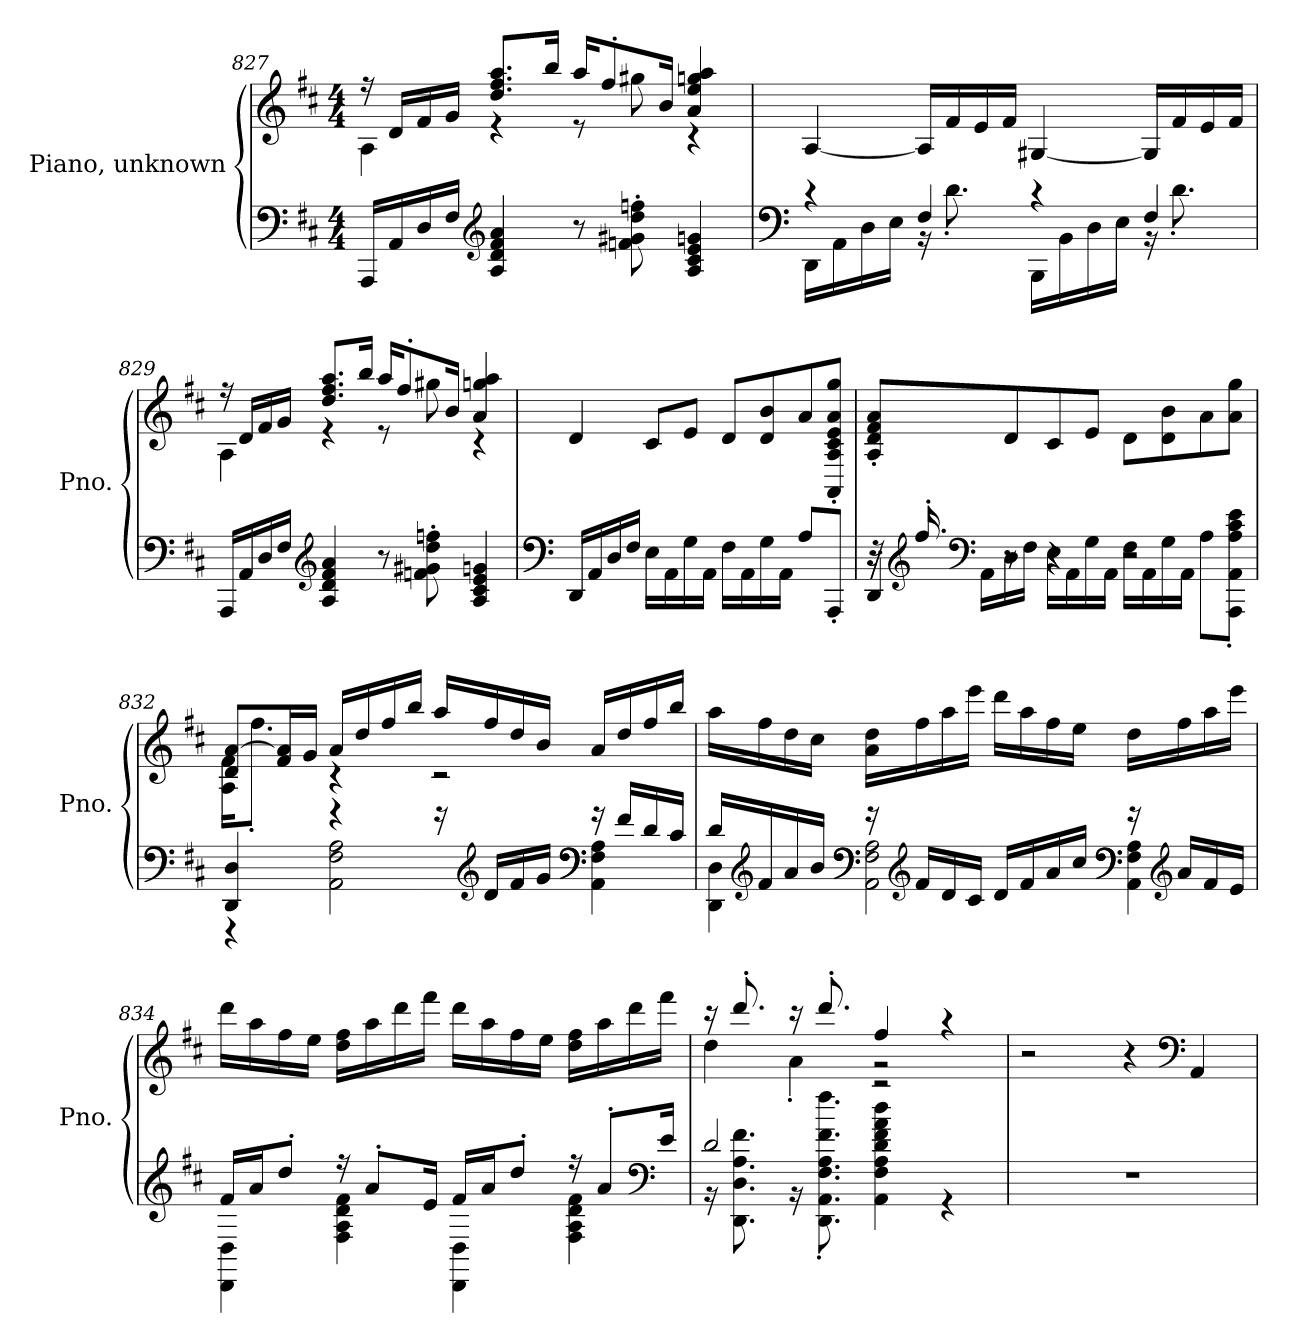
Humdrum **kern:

**kern	**kern
*part1	*part1
*staff2	*staff1
*I"Piano, unknown	*
*I'Pno.	*
*clefF4	*clefG2
*k[f#c#]	*k[f#c#]
*M4/4	*M4/4
=827	=827
*	*^
16AAA/LL	16r	4A\
16AA/	16d/LL	.
16D/	16f#/	.
16F#/JJ	16g/JJ	.
*clefG2	*	*
4A/ 4d/ 4f#/ 4a/	8.dd/ 8.ff#/ 8.aa/L	4r
.	16bb/Jk	.
8r	16aa/KL	8r
.	8ff#'/	.
8fn\' 8g#X\' 8dd\' 8ffn\'	.	8gg#X\
.	16b/Jk	.
4A/ 4c#/ 4e/ 4gn/	4a/ 4ee/ 4ggn/ 4aa/	4r
*	*v	*v
!!LO:LB:g=z
=828	=828
*clefF4	*
*^	*
4r	16DD\LL	[4A/
.	16AA\	.
.	16D\	.
.	16E\JJ	.
4F#/	16r	16A/LL]
.	8.d'\	16f#/
.	.	16e/
.	.	16f#/JJ
4r	16BBB\LL	[4G#X/
.	16BB\	.
.	16D\	.
.	16E\JJ	.
4F#/	16r	16G#/LL]
.	8.d'\	16f#/
.	.	16e/
.	.	16f#/JJ
*v	*v	*
=829	=829
*	*^
16AAA/LL	16r	4A\
16AA/	16d/LL	.
16D/	16f#/	.
16F#/JJ	16g/JJ	.
*clefG2	*	*
4A/ 4d/ 4f#/ 4a/	8.dd/ 8.ff#/ 8.aa/L	4r
.	16bb/Jk	.
8r	16aa/KL	8r
.	8ff#'/	.
8fn\' 8g#X\' 8dd\' 8ffn\'	.	8gg#X\
.	16b/Jk	.
4A/ 4c#/ 4e/ 4gn/	4a/ 4ggn/ 4aa/	4r
*	*v	*v
!!LO:LB:g=z
=830	=830
*clefF4	*
16DD/LL	4d/
16AA/	.
16D/	.
16F#/JJ	.
16E\LL	8c#/L
16AA\	.
16G\	8e/J
16AA\JJ	.
16F#\LL	8d/L
16AA\	.
16G\	8d/ 8b/
16AA\JJ	.
8A/L	8a/
8AAA'/J	8AA/' 8A/' 8c#/' 8e/' 8a/' 8gg/'J
=831	=831
*^	*
*	*^	*
32r	16r	4DD'/	8A/' 8d/' 8f#/' 8a/'L
*clefG2	*	*	*
16.ff#'/	.	.	.
*clefF4	*	*	*
.	16AA\LL	.	.
8r	16D\	.	8d/
.	16F#\JJ	.	.
4r	16E\LL	4r	8c#/
.	16AA\	.	.
.	16G\	.	8e/J
.	16AA\JJ	.	.
2r	16F#\LL	2r	8d\L
.	16AA\	.	.
.	16G\	.	8d\ 8b\
.	16AA\JJ	.	.
.	8A\L	.	8a\
.	8AAA\' 8AA\' 8A\' 8c#\' 8e\'J	.	8a\ 8gg\J
*	*v	*v	*
!!LO:LB:g=z
=832	=832	=832
*	*	*^
4DD/ 4D/	4r	8d/ [8a/L	16A\ 16f#\KL
.	.	.	8.ff#'\J
.	.	16f#/ 16a/]L	.
.	.	16g/JJ	.
4r	2AA\ 2F#\ 2A\	16a/LL	4r
.	.	16dd/	.
.	.	16ff#/	.
.	.	16bb/JJ	.
16r	.	16aa/LL	2r
*clefG2	*	*	*
16d/LL	.	16ff#/	.
16f#/	.	16dd/	.
16g/JJ	.	16b/JJ	.
*clefF4	*	*	*
16r	4AA\ 4F#\ 4A\	16a/LL	.
16f#/LL	.	16dd/	.
16d/	.	16ff#/	.
16c#/JJ	.	16bb/JJ	.
*	*	*v	*v
!!LO:LB:g=z
=833	=833	=833
16d/LL	4DD\ 4D\	16aa\LL
*clefG2	*	*
16f#/	.	16ff#\
16a/	.	16dd\
16b/JJ	.	16cc#\JJ
*clefF4	*	*
16r	2AA\ 2F#\ 2A\	16a\ 16dd\LL
*clefG2	*	*
16f#/LL	.	16ff#\
16d/	.	16aa\
16c#/JJ	.	16eee\JJ
16d/LL	.	16ddd\LL
16f#/	.	16aa\
16a/	.	16ff#\
16cc#/JJ	.	16ee\JJ
*clefF4	*	*
16r	4AA\ 4F#\ 4A\	16dd\LL
*clefG2	*	*
16a/LL	.	16ff#\
16f#/	.	16aa\
16e/JJ	.	16eee\JJ
=834	=834	=834
16f#/LL	4DD\ 4D\	16ddd\LL
16a/J	.	16aa\
8dd'/J	.	16ff#\
.	.	16ee\JJ
16r	4F#\ 4A\ 4d\ 4f#\	16dd\ 16ff#\LL
8a'/L	.	16aa\
.	.	16ddd\
16e/Jk	.	16fff#\JJ
16f#/LL	4DD\ 4D\	16ddd\LL
16a/J	.	16aa\
8dd'/J	.	16ff#\
.	.	16ee\JJ
16r	4F#\ 4A\ 4d\ 4f#\	16dd\ 16ff#\LL
8a'/L	.	16aa\
.	.	16ddd\
*clefF4	*	*
16e/Jk	.	16fff#\JJ
!!LO:LB:g=z
=835	=835	=835
*	*	*^
2d/	16r	16r	4dd\
.	8.DD\ 8.D\ 8.A\ 8.f#\	8.ddd'/	.
.	16r	16r	4a'\
.	8.DD\' 8.AA\' 8.F#\' 8.A\' 8.f#\' 8.ff#\'	8.ddd'/	.
2r	4AA\ 4F#\ 4A\ 4d\ 4f#\ 4a\ 4dd\	4ff#/	2r
.	4r	4r	.
*v	*v	*	*
*	*v	*v
=836	=836
1r	2r
.	4r
*	*clefF4
.	4AA/
=	=
*-	*-
